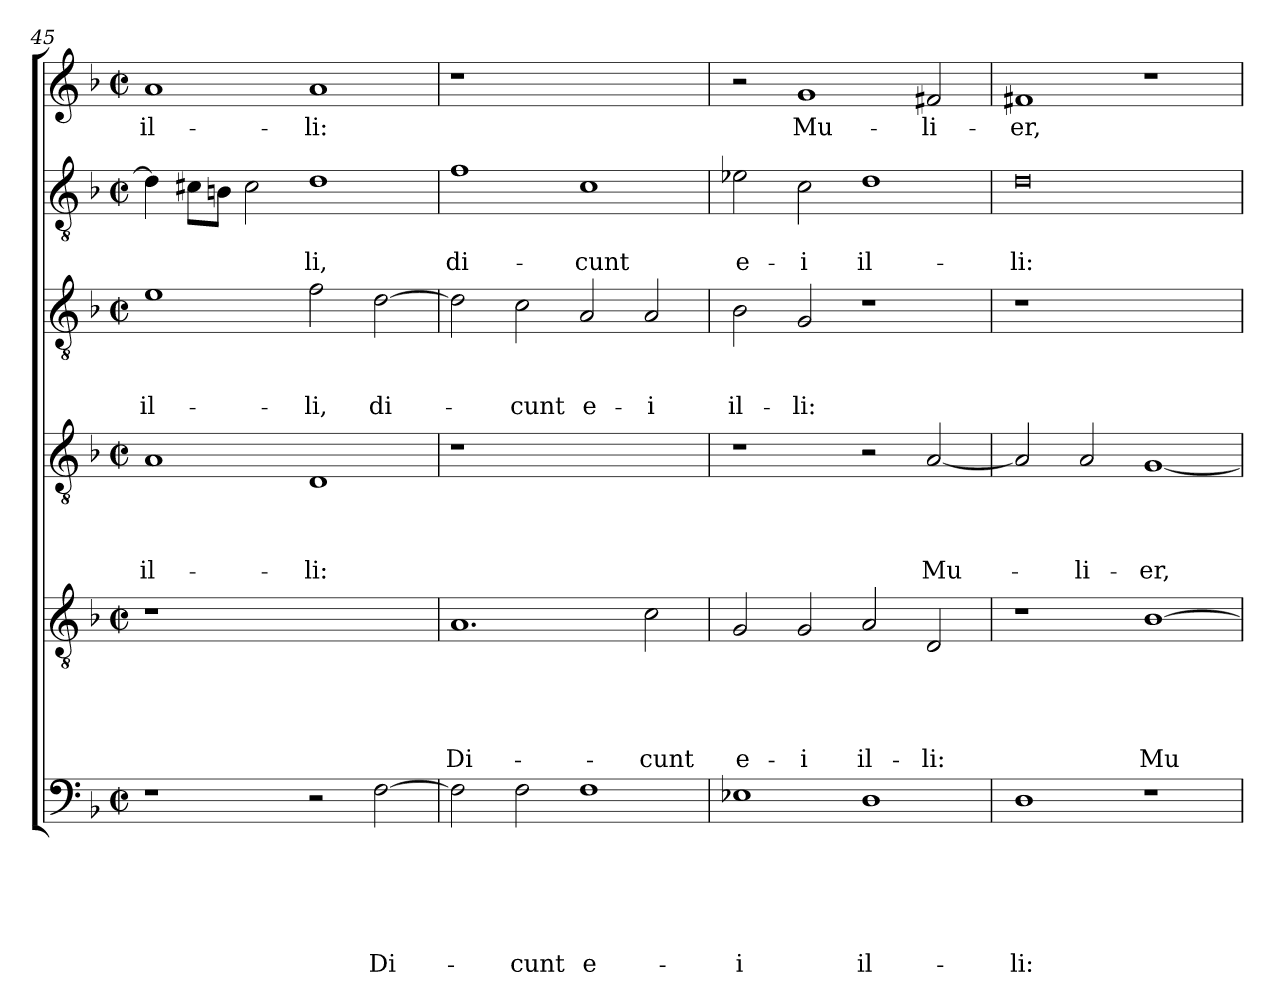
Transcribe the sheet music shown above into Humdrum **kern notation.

**kern	**text	**text	**text	**text	**text	**text	**kern	**text	**text	**text	**text	**text	**kern	**text	**text	**text	**text	**kern	**text	**text	**text	**kern	**text	**text	**kern	**text
*part6	*part6	*part6	*part6	*part6	*part6	*part6	*part5	*part5	*part5	*part5	*part5	*part5	*part4	*part4	*part4	*part4	*part4	*part3	*part3	*part3	*part3	*part2	*part2	*part2	*part1	*part1
*staff6	*staff6	*staff6	*staff6	*staff6	*staff6	*staff6	*staff5	*staff5	*staff5	*staff5	*staff5	*staff5	*staff4	*staff4	*staff4	*staff4	*staff4	*staff3	*staff3	*staff3	*staff3	*staff2	*staff2	*staff2	*staff1	*staff1
*clefF4	*	*	*	*	*	*	*clefGv2	*	*	*	*	*	*clefGv2	*	*	*	*	*clefGv2	*	*	*	*clefGv2	*	*	*clefG2	*
*k[b-]	*	*	*	*	*	*	*k[b-]	*	*	*	*	*	*k[b-]	*	*	*	*	*k[b-]	*	*	*	*k[b-]	*	*	*k[b-]	*
*F:	*	*	*	*	*	*	*F:	*	*	*	*	*	*F:	*	*	*	*	*F:	*	*	*	*F:	*	*	*F:	*
*M2/2	*	*	*	*	*	*	*M2/2	*	*	*	*	*	*M2/2	*	*	*	*	*M2/2	*	*	*	*M2/2	*	*	*M2/2	*
*met(c|)	*	*	*	*	*	*	*met(c|)	*	*	*	*	*	*met(c|)	*	*	*	*	*met(c|)	*	*	*	*met(c|)	*	*	*met(c|)	*
=45	=45	=45	=45	=45	=45	=45	=45	=45	=45	=45	=45	=45	=45	=45	=45	=45	=45	=45	=45	=45	=45	=45	=45	=45	=45	=45
!	!	!	!	!	!	!	!	!	!	!	!	!	!	!	!	!	!LO:LY:b	!	!	!	!LO:LY:b	!	!	!	!	!LO:LY:b
1r	.	.	.	.	.	.	1r	.	.	.	.	.	1A	.	.	.	il-	1e	.	.	il-	4d\]	.	.	1a	il-
.	.	.	.	.	.	.	.	.	.	.	.	.	.	.	.	.	.	.	.	.	.	8c#X\L	.	.	.	.
.	.	.	.	.	.	.	.	.	.	.	.	.	.	.	.	.	.	.	.	.	.	8Bn\J	.	.	.	.
.	.	.	.	.	.	.	.	.	.	.	.	.	.	.	.	.	.	.	.	.	.	2c#\	.	.	.	.
!	!	!	!	!	!	!	!	!	!	!	!	!	!	!	!	!	!LO:LY:b	!	!	!	!LO:LY:b	!	!	!LO:LY:b	!	!LO:LY:b
2r	.	.	.	.	.	.	1ryy	.	.	.	.	.	1D	.	.	.	-li:	2f\	.	.	-li,	1d	.	-li,	1a	-li:
!	!	!	!	!	!	!LO:LY:b	!	!	!	!	!	!	!	!	!	!	!	!	!	!	!LO:LY:b	!	!	!	!	!
[2F\	.	.	.	.	.	Di-	.	.	.	.	.	.	.	.	.	.	.	[2d\	.	.	di-	.	.	.	.	.
=46	=46	=46	=46	=46	=46	=46	=46	=46	=46	=46	=46	=46	=46	=46	=46	=46	=46	=46	=46	=46	=46	=46	=46	=46	=46	=46
!	!	!	!	!	!	!	!	!	!	!	!	!LO:LY:b	!	!	!	!	!	!	!	!	!	!	!	!LO:LY:b	!	!
2F\]	.	.	.	.	.	.	1.A	.	.	.	.	Di-	1r	.	.	.	.	2d\]	.	.	.	1f	.	di-	1r	.
!	!	!	!	!	!	!LO:LY:b	!	!	!	!	!	!	!	!	!	!	!	!	!	!	!LO:LY:b	!	!	!	!	!
2F\	.	.	.	.	.	-cunt	.	.	.	.	.	.	.	.	.	.	.	2c\	.	.	-cunt	.	.	.	.	.
!	!	!	!	!	!	!LO:LY:b	!	!	!	!	!	!	!	!	!	!	!	!	!	!	!LO:LY:b	!	!	!LO:LY:b	!	!
1F	.	.	.	.	.	e-	.	.	.	.	.	.	1ryy	.	.	.	.	2A/	.	.	e-	1c	.	-cunt	1ryy	.
!	!	!	!	!	!	!	!	!	!	!	!	!LO:LY:b	!	!	!	!	!	!	!	!	!LO:LY:b	!	!	!	!	!
.	.	.	.	.	.	.	2c\	.	.	.	.	-cunt	.	.	.	.	.	2A/	.	.	-i	.	.	.	.	.
=47	=47	=47	=47	=47	=47	=47	=47	=47	=47	=47	=47	=47	=47	=47	=47	=47	=47	=47	=47	=47	=47	=47	=47	=47	=47	=47
!	!	!	!	!	!	!LO:LY:b	!	!	!	!	!	!LO:LY:b	!	!	!	!	!	!	!	!	!LO:LY:b	!	!	!LO:LY:b	!	!
1E-X	.	.	.	.	.	-i	2G/	.	.	.	.	e-	1r	.	.	.	.	2B-\	.	.	il-	2e-X\	.	e-	2r	.
!	!	!	!	!	!	!	!	!	!	!	!	!LO:LY:b	!	!	!	!	!	!	!	!	!LO:LY:b	!	!	!LO:LY:b	!	!LO:LY:b
.	.	.	.	.	.	.	2G/	.	.	.	.	-i	.	.	.	.	.	2G/	.	.	-li:	2c\	.	-i	1g	Mu-
!	!	!	!	!	!	!LO:LY:b	!	!	!	!	!	!LO:LY:b	!	!	!	!	!	!	!	!	!	!	!	!LO:LY:b	!	!
1D	.	.	.	.	.	il-	2A/	.	.	.	.	il-	2r	.	.	.	.	1r	.	.	.	1d	.	il-	.	.
!	!	!	!	!	!	!	!	!	!	!	!	!LO:LY:b	!	!	!	!	!LO:LY:b	!	!	!	!	!	!	!	!	!LO:LY:b
.	.	.	.	.	.	.	2D/	.	.	.	.	-li:	[2A/	.	.	.	Mu-	.	.	.	.	.	.	.	2f#X/	-li-
=48	=48	=48	=48	=48	=48	=48	=48	=48	=48	=48	=48	=48	=48	=48	=48	=48	=48	=48	=48	=48	=48	=48	=48	=48	=48	=48
!	!	!	!	!	!	!LO:LY:b	!	!	!	!	!	!	!	!	!	!	!	!	!	!	!	!	!	!LO:LY:b	!	!LO:LY:b
1D	.	.	.	.	.	-li:	1r	.	.	.	.	.	2A/]	.	.	.	.	1r	.	.	.	0d	.	-li:	1f#X	-er,
!	!	!	!	!	!	!	!	!	!	!	!	!	!	!	!	!	!LO:LY:b	!	!	!	!	!	!	!	!	!
.	.	.	.	.	.	.	.	.	.	.	.	.	2A/	.	.	.	-li-	.	.	.	.	.	.	.	.	.
!	!	!	!	!	!	!	!	!	!	!	!	!LO:LY:b	!	!	!	!	!LO:LY:b	!	!	!	!	!	!	!	!	!
1r	.	.	.	.	.	.	[1B-	.	.	.	.	Mu-	[1G	.	.	.	-er,	1ryy	.	.	.	.	.	.	1r	.
=	=	=	=	=	=	=	=	=	=	=	=	=	=	=	=	=	=	=	=	=	=	=	=	=	=	=
*-	*-	*-	*-	*-	*-	*-	*-	*-	*-	*-	*-	*-	*-	*-	*-	*-	*-	*-	*-	*-	*-	*-	*-	*-	*-	*-
